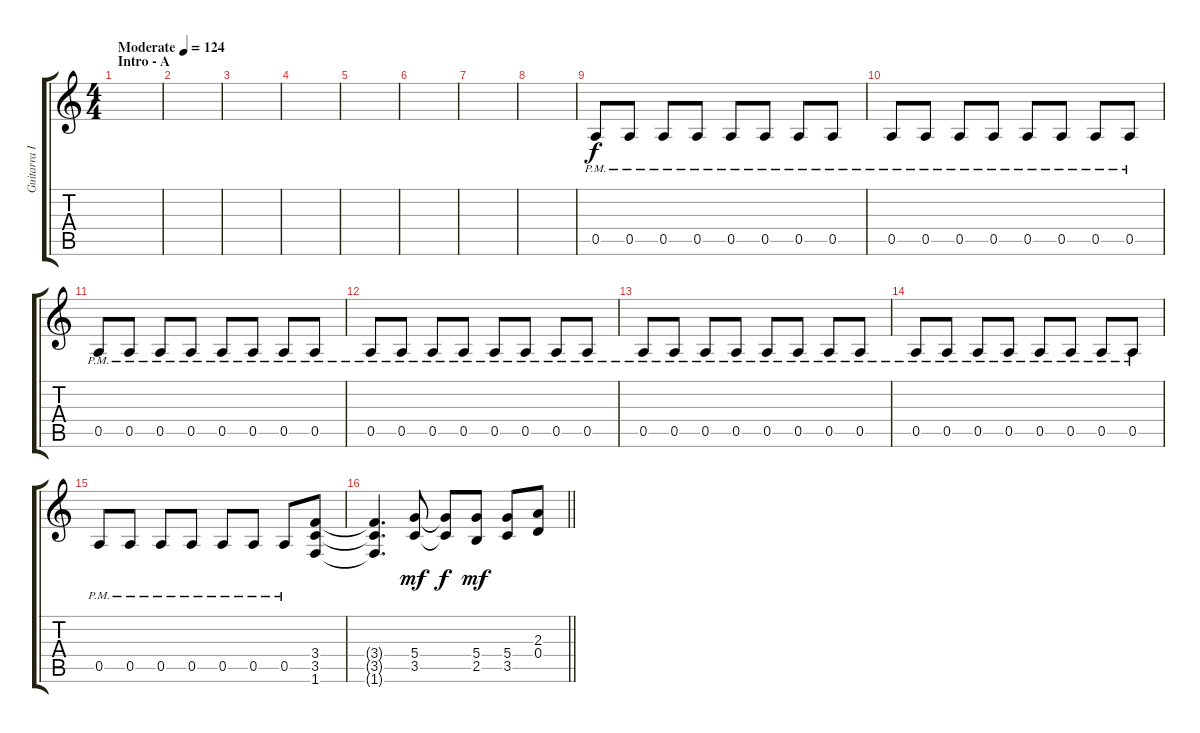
\track ("Guitarra I" "Guitarra I") {instrument electricguitarjazz}
\staff {score tabs}
\tuning (E4 B3 G3 D3 A2 E2) {hide}
\ts (4 4)
\section ("" "Intro - A")
\tempo (124 "Moderate")
\clef g2
\ks c
|
|
|
|
|
|
|
|
0.5{pm}.8 0.5{pm}.8 0.5{pm}.8 0.5{pm}.8 0.5{pm}.8 0.5{pm}.8 0.5{pm}.8 0.5{pm}.8 |
0.5{pm}.8 0.5{pm}.8 0.5{pm}.8 0.5{pm}.8 0.5{pm}.8 0.5{pm}.8 0.5{pm}.8 0.5{pm}.8 |
0.5{pm}.8 0.5{pm}.8 0.5{pm}.8 0.5{pm}.8 0.5{pm}.8 0.5{pm}.8 0.5{pm}.8 0.5{pm}.8 |
0.5{pm}.8 0.5{pm}.8 0.5{pm}.8 0.5{pm}.8 0.5{pm}.8 0.5{pm}.8 0.5{pm}.8 0.5{pm}.8 |
0.5{pm}.8 0.5{pm}.8 0.5{pm}.8 0.5{pm}.8 0.5{pm}.8 0.5{pm}.8 0.5{pm}.8 0.5{pm}.8 |
0.5{pm}.8 0.5{pm}.8 0.5{pm}.8 0.5{pm}.8 0.5{pm}.8 0.5{pm}.8 0.5{pm}.8 0.5{pm}.8 |
0.5{pm}.8 0.5{pm}.8 0.5{pm}.8 0.5{pm}.8 0.5{pm}.8 0.5{pm}.8 0.5{pm}.8 (3.4 3.5 1.6).8{instrument distortionguitar} |
\barLineRight lightlight
(3.4{t} 3.5{t} 1.6{t}).4{d dy f} (5.4 3.5).8{dy mf} (5.4{t} 3.5{t}).8{dy f} (5.4 2.5).8{dy mf} (5.4 3.5).8 (2.3 0.4).8
